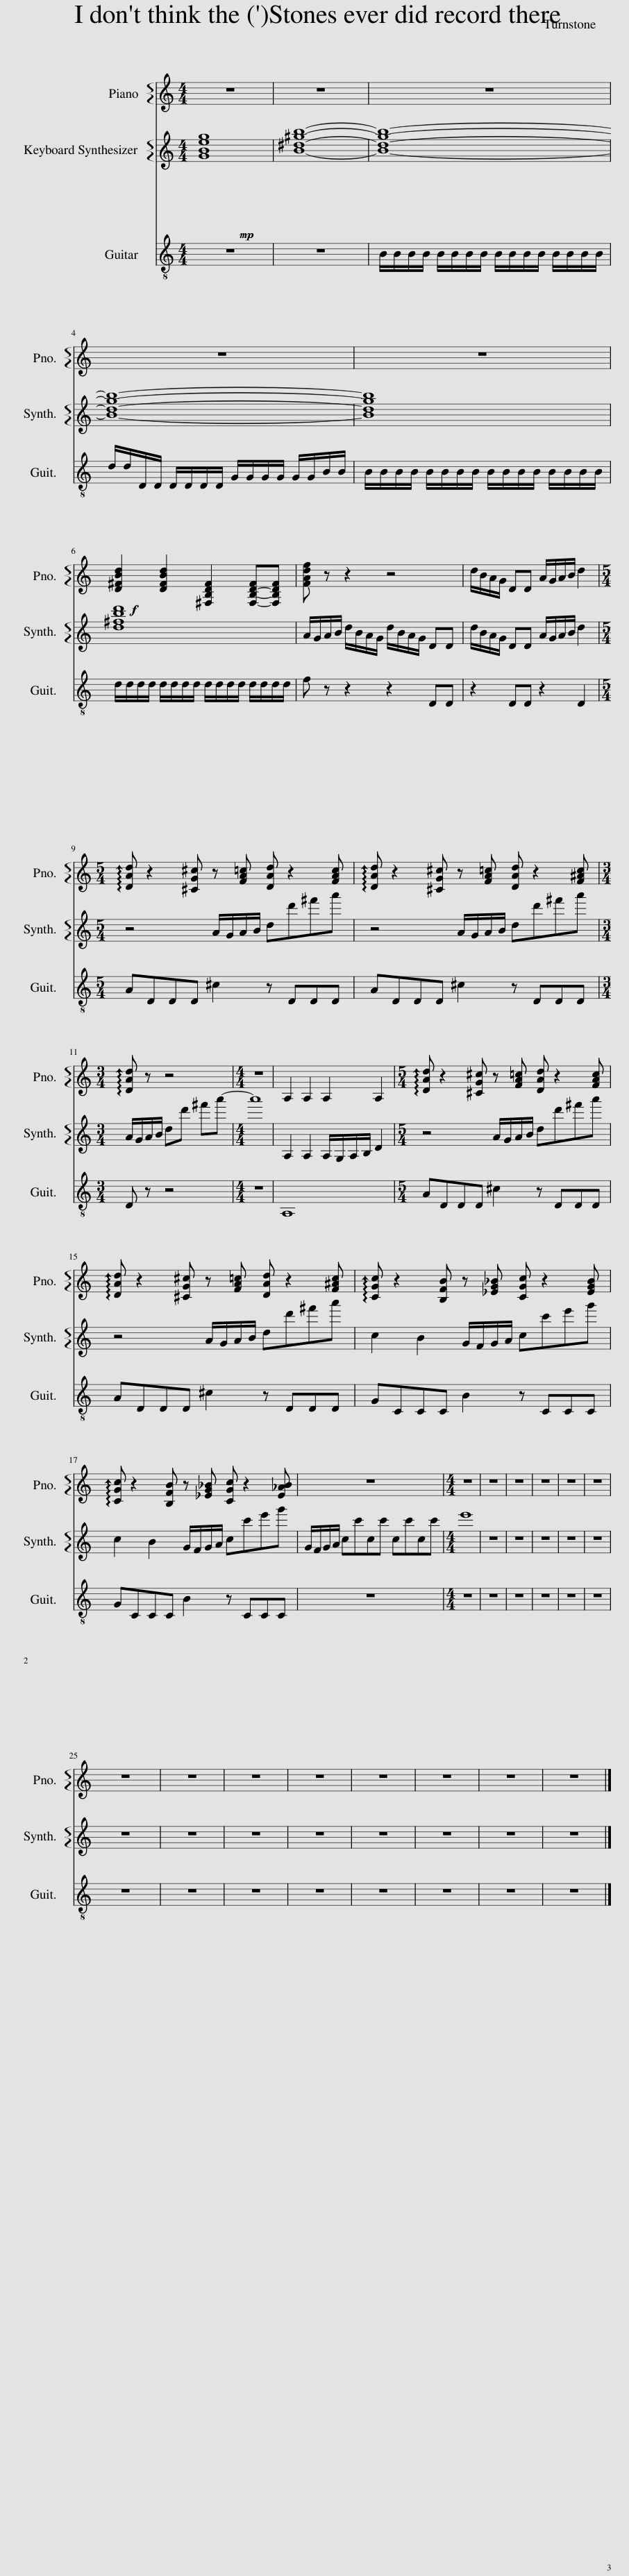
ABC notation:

X:1
%%score 1 2 3
L:1/8
M:4/4
I:linebreak $
K:C
V:1 treble
V:2 treble
V:3 treble-8
V:1
 z8 | z8 | z8 |$ z8 | z8 |$ %5
!f! [D^FBd]2 [DFBd]2 [^F,B,DF]2 [F,-B,-D-F][F,B,DF] | [FAdf] z z2 z4 | d/B/A/G/ DD A/G/A/B/ d2 |$[M:5/4] !arpeggio![DAd] z2 [^CG^c] z [FA=c] [DAd] z2 [FAc] | !arpeggio![DAd] z2 [^CG^c] z [FA=c] [DAd] z2 [F^Ac] |$ %10
[M:3/4] !arpeggio![DAd] z z4 |[M:4/4] z8 | A,2 A,2 A,2 A,2 |[M:5/4] !arpeggio![DAd] z2 [^CG^c] z [FA=c] [DAd] z2 [FAc] |$ !arpeggio![DAd] z2 [^CG^c] z [FA=c] [DAd] z2 [F^Ac] | %15
 !arpeggio![CGc] z2 [B,FB] z [_EG_B] [CGc] z2 [EGB] |$ !arpeggio![CGc] z2 [B,FB] z [_EG_B] [CGc] z2 [E_AB] | z10 |[M:4/4] z8 | z8 | %20
 z8 | z8 | z8 | z8 |$ z8 | %25
 z8 | z8 | z8 | z8 | z8 | %30
 z8 | z8 |] %32
V:2
!mp! [GBeg]8 | [B^d^gb]8- | [Bdgb]8- |$ [Bdgb]8- | [Bdgb]8 |$ %5
 [d^fbd']8 | A/G/A/B/ d/B/A/G/ d/B/A/G/ DD | d/B/A/G/ DD A/G/A/B/ d2 |$[M:5/4] z4 A/G/A/B/ dd'^f'a' | z4 A/G/A/B/ dd'^f'a' |$ %10
[M:3/4] A/G/A/B/ dd' ^f'a'- |[M:4/4] a'8 | A,2 A,2 A,/G,/A,/B,/ D2 |[M:5/4] z4 A/G/A/B/ dd'^f'a' |$ z4 A/G/A/B/ dd'^f'a' | %15
 c2 B2 G/F/G/A/ cc'e'g' |$ c2 B2 G/F/G/A/ cc'e'g' | G/F/G/A/ cc'cc' cc'cc' |[M:4/4] e'8 | z8 | %20
 z8 | z8 | z8 | z8 |$ z8 | %25
 z8 | z8 | z8 | z8 | z8 | %30
 z8 | z8 |] %32
V:3
 z8 | z8 | B/B/B/B/ B/B/B/B/ B/B/B/B/ B/B/B/B/ |$ d/d/D/D/ D/D/D/D/ G/G/G/G/ G/G/B/B/ | B/B/B/B/ B/B/B/B/ B/B/B/B/ B/B/B/B/ |$ %5
 d/d/d/d/ d/d/d/d/ d/d/d/d/ d/d/d/d/ | f z z2 z2 DD | z2 DD z2 D2 |$[M:5/4] ADDD ^c2 z DDD | ADDD ^c2 z DDD |$ %10
[M:3/4] D z z4 |[M:4/4] z8 | A,8 |[M:5/4] ADDD ^c2 z DDD |$ ADDD ^c2 z DDD | %15
 GCCC B2 z CCC |$ GCCC B2 z CCC | z10 |[M:4/4] z8 | z8 | %20
 z8 | z8 | z8 | z8 |$ z8 | %25
 z8 | z8 | z8 | z8 | z8 | %30
 z8 | z8 |] %32
